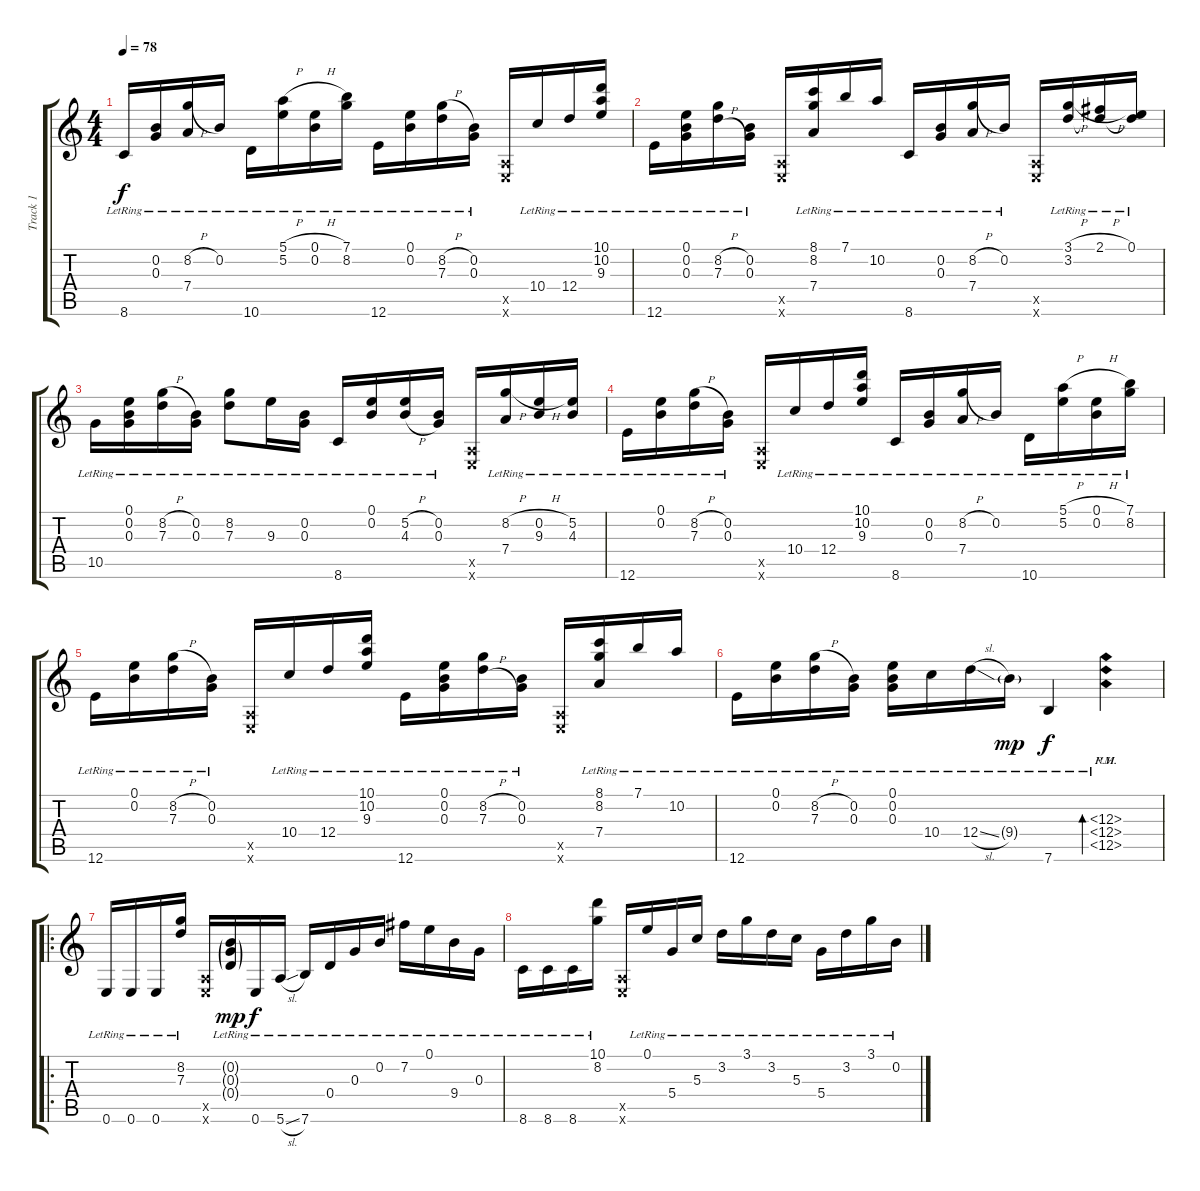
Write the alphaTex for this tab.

\track ("Track 1" "Track 1") {instrument acousticguitarsteel}
\staff {score tabs}
\tuning (E4 B3 G3 D3 A2 E2) {hide}
\ts (4 4)
\tempo 78
\clef g2
\ks c
8.6{lr}.16{dy f} (0.2{lr} 0.3{lr}).16 (8.2{h lr} 7.4{lr}).16 0.2{lr}.16 10.6{lr}.16 (5.1{h lr} 5.2{lr}).16 (0.1{h lr} 0.2{lr}).16 (7.1{lr} 8.2{lr}).16 12.6{lr}.16 (0.1{lr} 0.2{lr}).16 (8.2{h lr} 7.3{lr}).16 (0.2{lr} 0.3{lr}).16 (0.5{x} 0.6{x}).16 10.4{lr}.16 12.4{lr}.16 (10.1{lr} 10.2{lr} 9.3{lr}).16 |
12.6{lr}.16 (0.1{lr} 0.2{lr} 0.3{lr}).16 (8.2{h lr} 7.3{h lr}).16 (0.2{lr} 0.3{lr}).16 (0.5{x} 0.6{x}).16 (8.1{lr} 8.2{lr} 7.4{lr}).16 7.1{lr}.16 10.2{lr}.16 8.6{lr}.16 (0.2{lr} 0.3{lr}).16 (8.2{h lr} 7.4{lr}).16 0.2{lr}.16 (0.5{x} 0.6{x}).16 (3.1{h lr} 3.2{lr}).16 (2.1{h lr} 3.2{t}).16 (0.1{lr} 3.2{t}).16 |
10.5{lr}.16 (0.1{lr} 0.2{lr} 0.3{lr}).16 (8.2{h lr} 7.3{lr}).16 (0.2{lr} 0.3{lr}).16 (8.2{lr} 7.3{lr}).8 9.3{lr}.16 (0.2{lr} 0.3{lr}).16 8.6{lr}.16 (0.1{lr} 0.2{lr}).16 (5.2{h lr} 4.3{h lr}).16 (0.2{lr} 0.3{lr}).16 (0.5{x} 0.6{x}).16 (8.2{h lr} 7.4{lr}).16 (0.2{h lr} 9.3{lr}).16 (5.2{lr} 4.3{lr}).16 |
12.6{lr}.16 (0.1{lr} 0.2{lr}).16 (8.2{h lr} 7.3{lr}).16 (0.2{lr} 0.3{lr}).16 (0.5{x} 0.6{x}).16 10.4{lr}.16 12.4{lr}.16 (10.1{lr} 10.2{lr} 9.3{lr}).16 8.6{lr}.16 (0.2{lr} 0.3{lr}).16 (8.2{h lr} 7.4{lr}).16 0.2{lr}.16 10.6{lr}.16 (5.1{h lr} 5.2{lr}).16 (0.1{h lr} 0.2{lr}).16 (7.1{lr} 8.2{lr}).16 |
12.6{lr}.16 (0.1{lr} 0.2{lr}).16 (8.2{h lr} 7.3{lr}).16 (0.2{lr} 0.3{lr}).16 (0.5{x} 0.6{x}).16 10.4{lr}.16 12.4{lr}.16 (10.1{lr} 10.2{lr} 9.3{lr}).16 12.6{lr}.16 (0.1{lr} 0.2{lr} 0.3{lr}).16 (8.2{h lr} 7.3{h lr}).16 (0.2{lr} 0.3{lr}).16 (0.5{x} 0.6{x}).16 (8.1{lr} 8.2{lr} 7.4{lr}).16 7.1{lr}.16 10.2{lr}.16 |
12.6{lr}.16 (0.1{lr} 0.2{lr}).16 (8.2{h lr} 7.3{lr}).16 (0.2{lr} 0.3{lr}).16 (0.1{lr} 0.2{lr} 0.3{lr}).16 10.4{lr}.16 12.4{sl lr}.16 9.4{g lr}.16{dy mp} 7.6{lr}.4{dy f} (12.3{nh pm lr} 12.4{nh pm lr} 12.5{nh pm lr}).4{bd 240} |
\ro
0.6{lr}.16 0.6{lr}.16 0.6{lr}.16 (8.2{lr} 7.3{lr}).16 (0.5{x} 0.6{x}).16 (0.2{g lr} 0.3{g lr} 0.4{g lr}).16{dy mp} 0.6{lr}.16{dy f} 5.6{sl lr}.16 7.6{lr}.16 0.4{lr}.16 0.3{lr}.16 0.2{lr}.16 7.2{lr}.16 0.1{lr}.16 9.4{lr}.16 0.3{lr}.16 |
8.6{lr}.16 8.6{lr}.16 8.6{lr}.16 (10.1{lr} 8.2{lr}).16 (0.5{x} 0.6{x}).16 0.1{lr}.16 5.4{lr}.16 5.3{lr}.16 3.2{lr}.16 3.1{lr}.16 3.2{lr}.16 5.3{lr}.16 5.4{lr}.16 3.2{lr}.16 3.1{lr}.16 0.2{lr}.16
